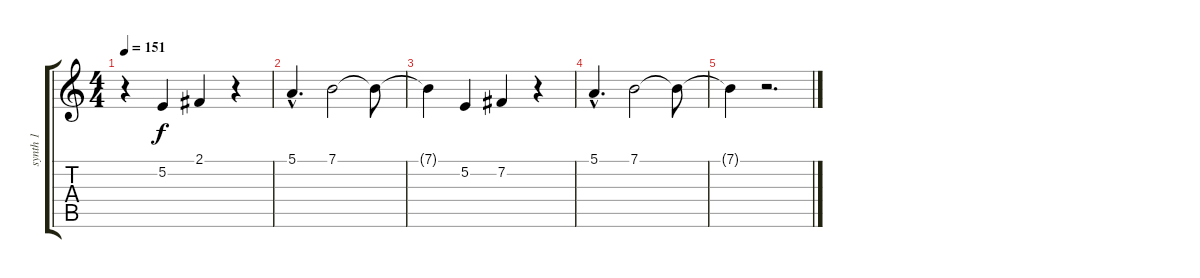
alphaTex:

\track ("synth 1" "synth 1") {instrument synthstrings1}
\staff {score tabs}
\tuning (E4 B3 G3 D3 A2 E2) {hide}
\ts (4 4)
\tempo 151
\clef g2
\ks c
r.4{dy f} 5.2.4 2.1.4 r.4 |
5.1{hac}.4{d} 7.1.2 7.1{t}.8 |
7.1{t}.4 5.2.4 7.2.4 r.4 |
5.1{hac}.4{d} 7.1.2 7.1{t}.8 |
7.1{t}.4 r.2{d}
